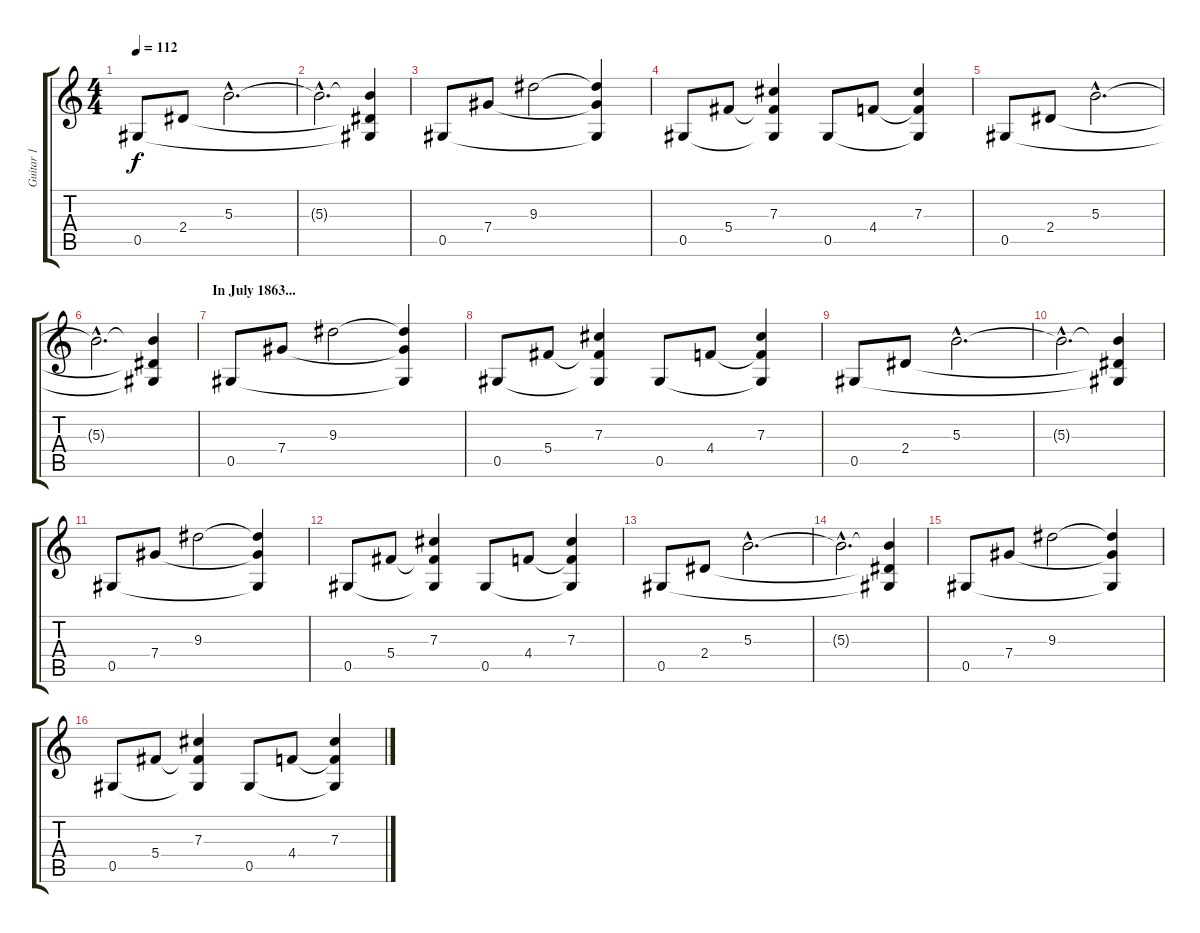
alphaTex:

\track ("Guitar 1" "Guitar 1") {instrument acousticguitarsteel}
\staff {score tabs}
\tuning (Eb4 Bb3 Gb3 Db3 Ab2 Eb2) {hide}
\ts (4 4)
\tempo 112
\clef g2
\ks c
0.5.8{dy f} 2.4.8 5.3{hac}.2{d} |
5.3{hac t}.2{d} (5.3{t} 2.4{t} 0.5{t}).4 |
0.5.8 7.4.8 9.3.2 (9.3{t} 7.4{t} 0.5{t}).4 |
0.5.8 5.4.8 (7.3 5.4{t} 0.5{t}).4 0.5.8 4.4.8 (7.3 4.4{t} 0.5{t}).4 |
0.5.8 2.4.8 5.3{hac}.2{d} |
5.3{hac t}.2{d} (5.3{t} 2.4{t} 0.5{t}).4 |
\section ("" "In July 1863...")
0.5.8 7.4.8 9.3.2 (9.3{t} 7.4{t} 0.5{t}).4 |
0.5.8 5.4.8 (7.3 5.4{t} 0.5{t}).4 0.5.8 4.4.8 (7.3 4.4{t} 0.5{t}).4 |
0.5.8 2.4.8 5.3{hac}.2{d} |
5.3{hac t}.2{d} (5.3{t} 2.4{t} 0.5{t}).4 |
0.5.8 7.4.8 9.3.2 (9.3{t} 7.4{t} 0.5{t}).4 |
0.5.8 5.4.8 (7.3 5.4{t} 0.5{t}).4 0.5.8 4.4.8 (7.3 4.4{t} 0.5{t}).4 |
0.5.8 2.4.8 5.3{hac}.2{d} |
5.3{hac t}.2{d} (5.3{t} 2.4{t} 0.5{t}).4 |
0.5.8 7.4.8 9.3.2 (9.3{t} 7.4{t} 0.5{t}).4 |
0.5.8 5.4.8 (7.3 5.4{t} 0.5{t}).4 0.5.8 4.4.8 (7.3 4.4{t} 0.5{t}).4
